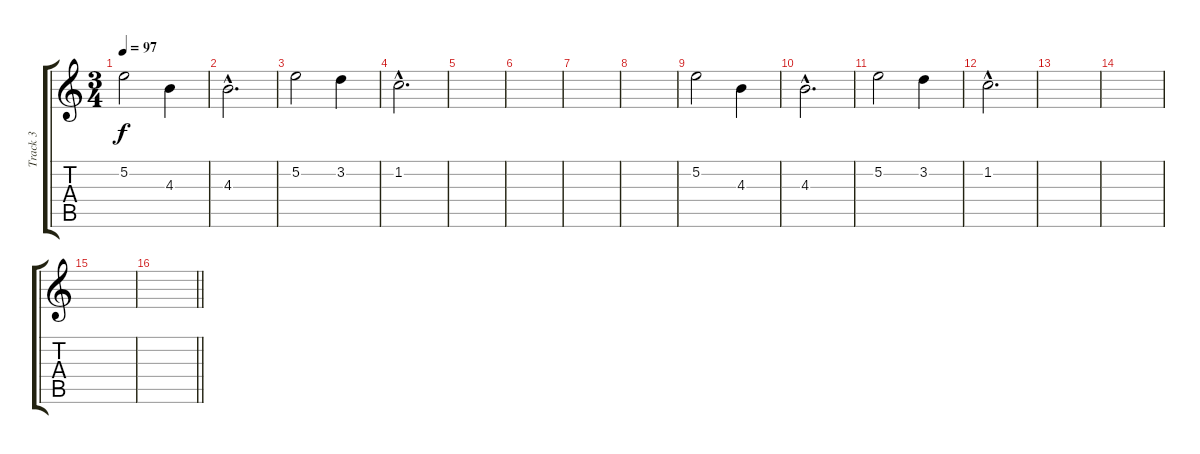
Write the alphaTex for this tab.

\track ("Track 3" "Track 3") {instrument acousticguitarnylon}
\staff {score tabs}
\tuning (E4 B3 G3 D3 A2 E2) {hide}
\ts (3 4)
\tempo 97
\tempo 140
\tempo 97
\clef g2
\ks c
5.2.2{dy f instrument acousticguitarnylon} 4.3.4 |
4.3{hac}.2{d} |
5.2.2 3.2.4 |
1.2{hac}.2{d} |
|
|
|
|
5.2.2 4.3.4 |
4.3{hac}.2{d} |
5.2.2 3.2.4 |
1.2{hac}.2{d} |
|
|
|
\barLineRight lightlight
